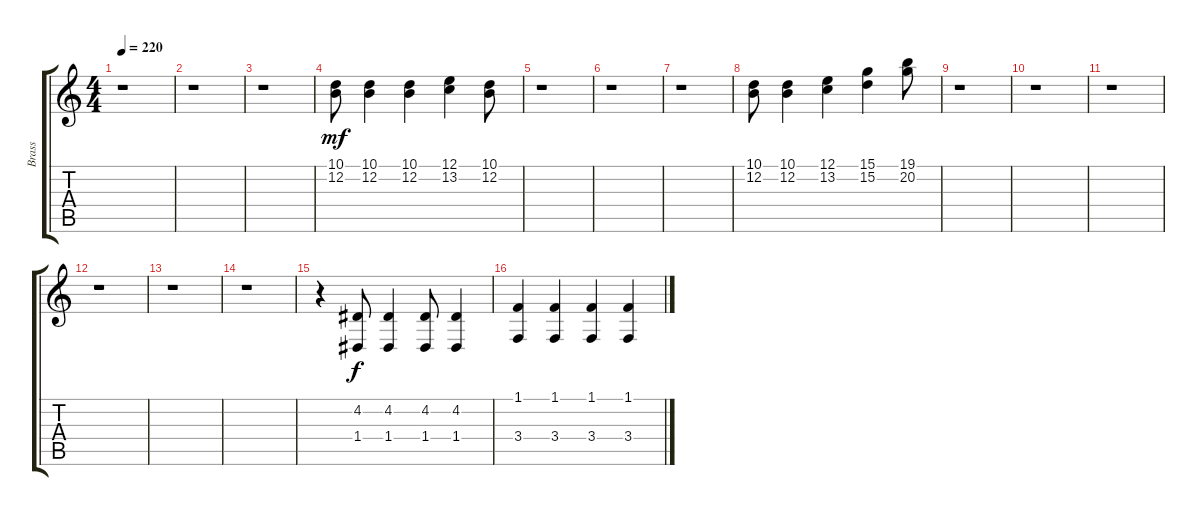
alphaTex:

\track ("Brass" "Brass") {instrument brasssection}
\staff {score tabs}
\tuning (E4 B3 G3 D3 A2 E2) {hide}
\ts (4 4)
\tempo 220
\clef g2
\ks c
r.1{dy f} |
r.1 |
r.1 |
(10.1 12.2).8{dy mf} (10.1 12.2).4 (10.1 12.2).4 (12.1 13.2).4 (10.1 12.2).8 |
r.1 |
r.1 |
r.1 |
(10.1 12.2).8 (10.1 12.2).4 (12.1 13.2).4 (15.1 15.2).4 (19.1 20.2).8 |
r.1 |
r.1 |
r.1 |
r.1 |
r.1 |
r.1 |
r.4 (4.2 1.4).8{dy f} (4.2 1.4).4 (4.2 1.4).8 (4.2 1.4).4 |
(1.1 3.4).4 (1.1 3.4).4 (1.1 3.4).4 (1.1 3.4).4
